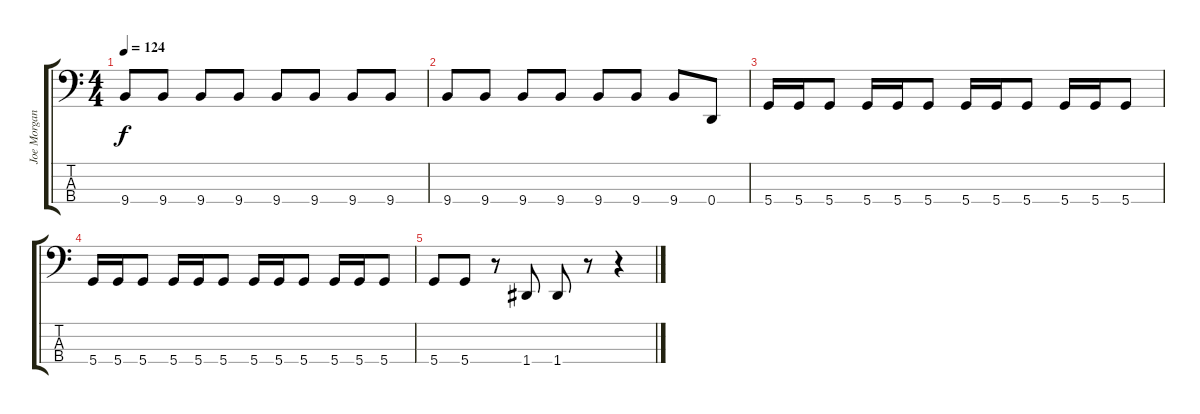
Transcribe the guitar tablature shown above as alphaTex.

\track ("Joe Morgan - Bass" "Joe Morgan") {instrument electricbassfinger}
\staff {score tabs}
\tuning (G2 D2 A1 D1) {hide}
\ts (4 4)
\tempo 124
\clef f4
\ks c
9.4.8{dy f volume 16 balance 8 instrument electricbassfinger} 9.4.8 9.4.8 9.4.8 9.4.8 9.4.8 9.4.8 9.4.8 |
9.4.8 9.4.8 9.4.8 9.4.8 9.4.8 9.4.8 9.4.8 0.4.8 |
5.4.16 5.4.16 5.4.8 5.4.16 5.4.16 5.4.8 5.4.16 5.4.16 5.4.8 5.4.16 5.4.16 5.4.8 |
5.4.16 5.4.16 5.4.8 5.4.16 5.4.16 5.4.8 5.4.16 5.4.16 5.4.8 5.4.16 5.4.16 5.4.8 |
5.4.8 5.4.8 r.8 1.4.8 1.4.8 r.8 r.4
